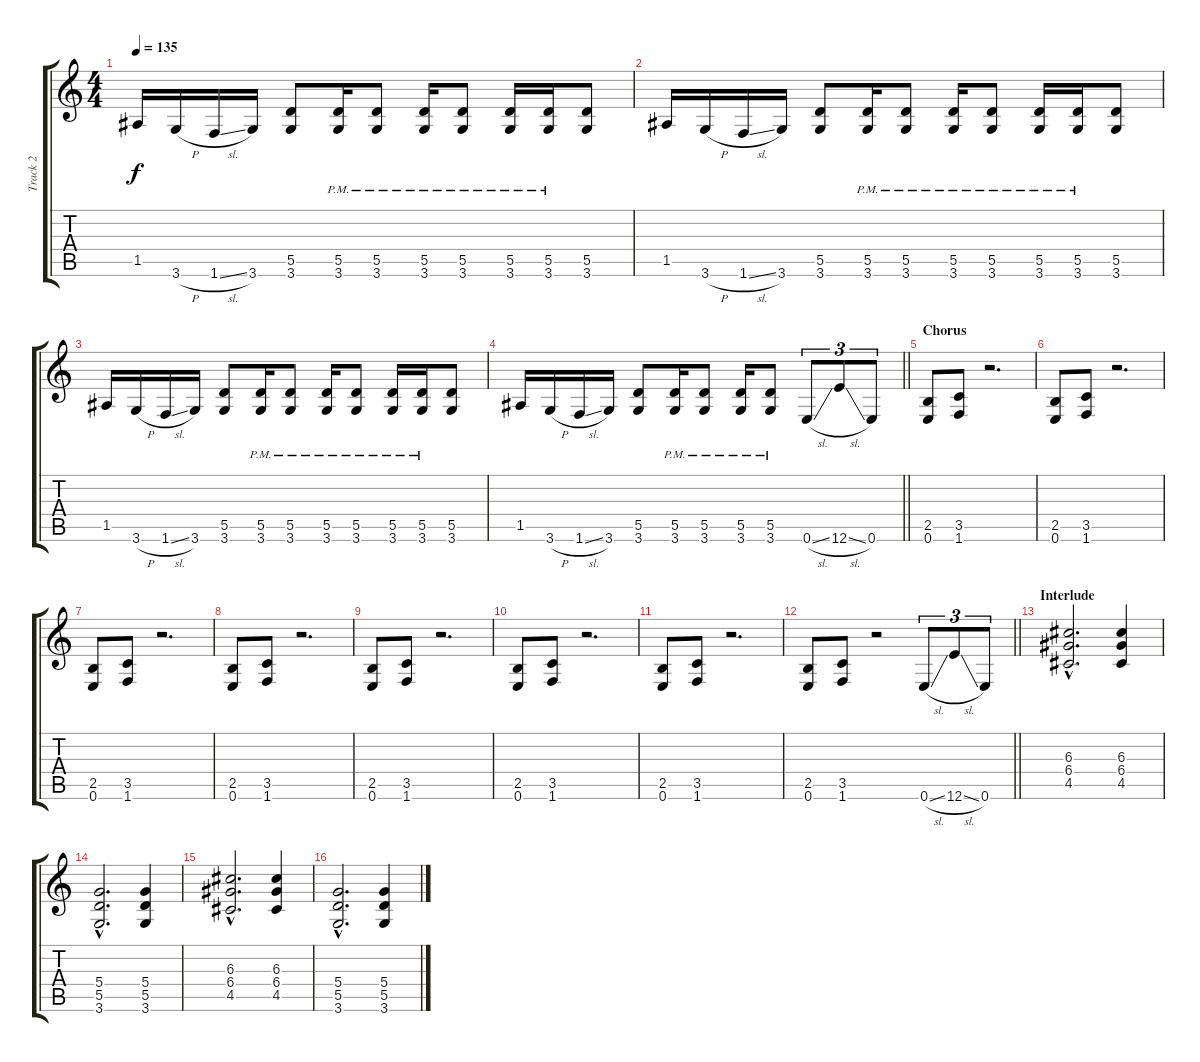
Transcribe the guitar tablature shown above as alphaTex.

\track ("Track 2" "Track 2") {instrument distortionguitar}
\staff {score tabs}
\tuning (E4 B3 G3 D3 A2 E2) {hide}
\ts (4 4)
\tempo 135
\clef g2
\ks c
1.5.16{dy f} 3.6{h}.16 1.6{sl}.16 3.6.16 (5.5 3.6).8 (5.5{pm} 3.6{pm}).16 (5.5{pm} 3.6{pm}).8 (5.5{pm} 3.6{pm}).16 (5.5{pm} 3.6{pm}).8 (5.5{pm} 3.6{pm}).16 (5.5{pm} 3.6{pm}).16 (5.5 3.6).8 |
1.5.16 3.6{h}.16 1.6{sl}.16 3.6.16 (5.5 3.6).8 (5.5{pm} 3.6{pm}).16 (5.5{pm} 3.6{pm}).8 (5.5{pm} 3.6{pm}).16 (5.5{pm} 3.6{pm}).8 (5.5{pm} 3.6{pm}).16 (5.5{pm} 3.6{pm}).16 (5.5 3.6).8 |
1.5.16 3.6{h}.16 1.6{sl}.16 3.6.16 (5.5 3.6).8 (5.5{pm} 3.6{pm}).16 (5.5{pm} 3.6{pm}).8 (5.5{pm} 3.6{pm}).16 (5.5{pm} 3.6{pm}).8 (5.5{pm} 3.6{pm}).16 (5.5{pm} 3.6{pm}).16 (5.5 3.6).8 |
\barLineRight lightlight
1.5.16 3.6{h}.16 1.6{sl}.16 3.6.16 (5.5 3.6).8 (5.5{pm} 3.6{pm}).16 (5.5{pm} 3.6{pm}).8 (5.5{pm} 3.6{pm}).16 (5.5{pm} 3.6{pm}).8 0.6{sl}.8{tu (3 2)} 12.6{sl}.8{tu (3 2)} 0.6.8{tu (3 2)} |
\section ("" "Chorus")
(2.5 0.6).8 (3.5 1.6).8 r.2{d} |
(2.5 0.6).8 (3.5 1.6).8 r.2{d} |
(2.5 0.6).8 (3.5 1.6).8 r.2{d} |
(2.5 0.6).8 (3.5 1.6).8 r.2{d} |
(2.5 0.6).8 (3.5 1.6).8 r.2{d} |
(2.5 0.6).8 (3.5 1.6).8 r.2{d} |
(2.5 0.6).8 (3.5 1.6).8 r.2{d} |
\barLineRight lightlight
(2.5 0.6).8 (3.5 1.6).8 r.2 0.6{sl}.8{tu (3 2)} 12.6{sl}.8{tu (3 2)} 0.6.8{tu (3 2)} |
\section ("" "Interlude")
(6.3{hac} 6.4{hac} 4.5{hac}).2{d} (6.3 6.4 4.5).4 |
(5.4{hac} 5.5{hac} 3.6{hac}).2{d} (5.4 5.5 3.6).4 |
(6.3{hac} 6.4{hac} 4.5{hac}).2{d} (6.3 6.4 4.5).4 |
(5.4{hac} 5.5{hac} 3.6{hac}).2{d} (5.4 5.5 3.6).4
